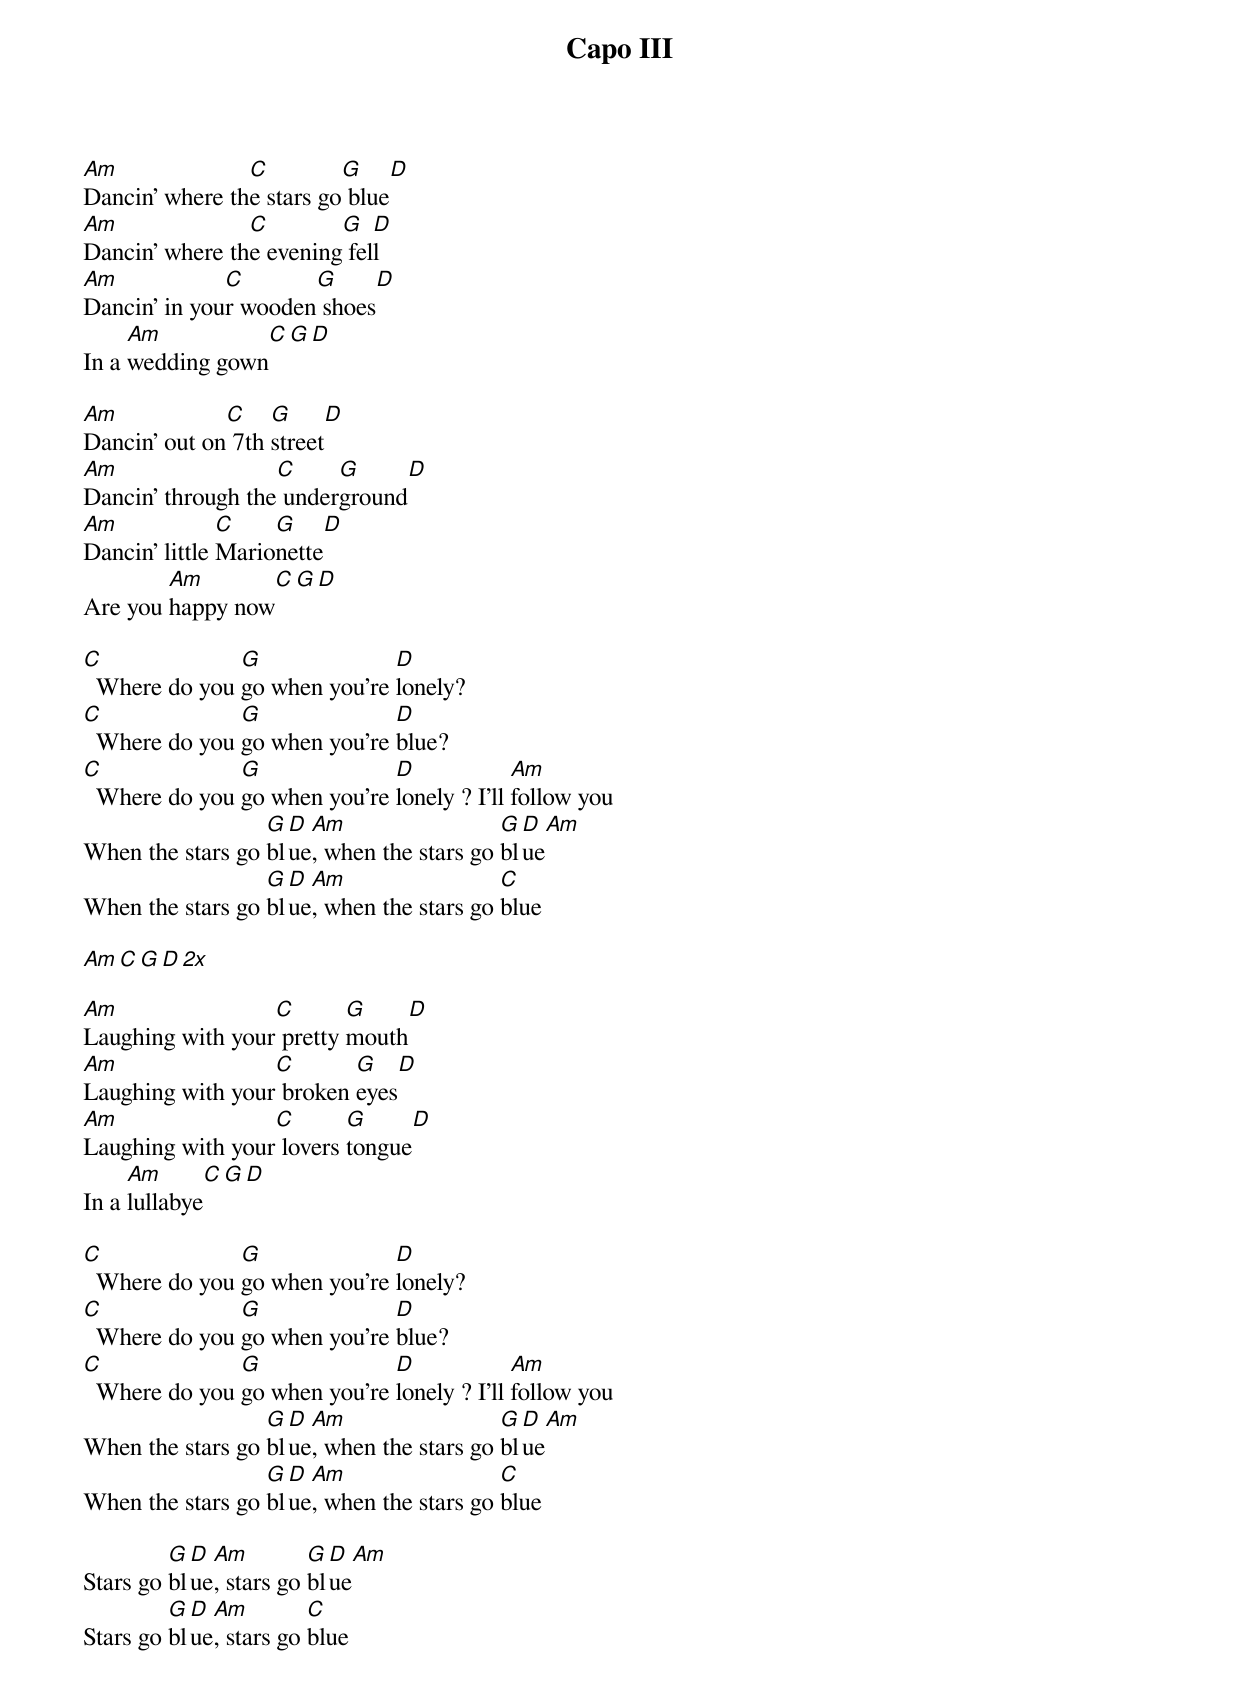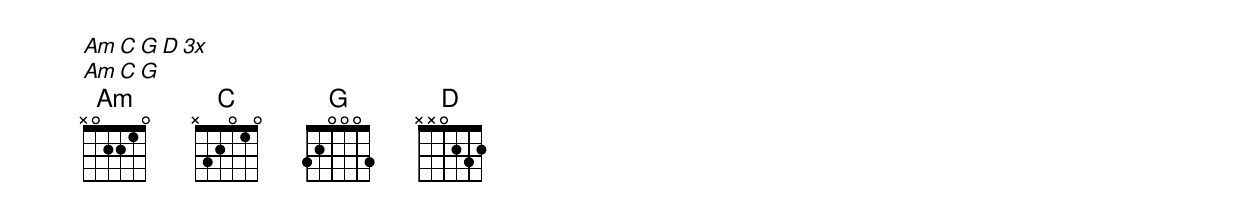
Capo III

Am              C         G    D
Dancin' where the stars go blue
Am              C        G   D
Dancin' where the evening fell
Am            C       G     D
Dancin' in your wooden shoes
     Am          C G D
In a wedding gown

Am            C    G     D
Dancin' out on 7th street
Am                 C     G     D
Dancin' through the underground
Am             C    G    D
Dancin' little Marionette
        Am       C G D
Are you happy now

C              G              D
  Where do you go when you're lonely?
C              G              D
  Where do you go when you're blue?
C              G              D             Am
  Where do you go when you're lonely ? I'll follow you
                  G D Am                  G D Am
When the stars go blue, when the stars go blue
                  G D Am                  C
When the stars go blue, when the stars go blue

Am C G D  2x

Am                C       G    D
Laughing with your pretty mouth
Am                C       G   D
Laughing with your broken eyes
Am                C       G     D
Laughing with your lovers tongue
     Am       C G D
In a lullabye

C              G              D
  Where do you go when you're lonely?
C              G              D
  Where do you go when you're blue?
C              G              D             Am
  Where do you go when you're lonely ? I'll follow you
                  G D Am                  G D Am
When the stars go blue, when the stars go blue
                  G D Am                  C
When the stars go blue, when the stars go blue

         G D Am         G D Am
Stars go blue, stars go blue
         G D Am         C
Stars go blue, stars go blue

Am C G D  3x
Am C G
